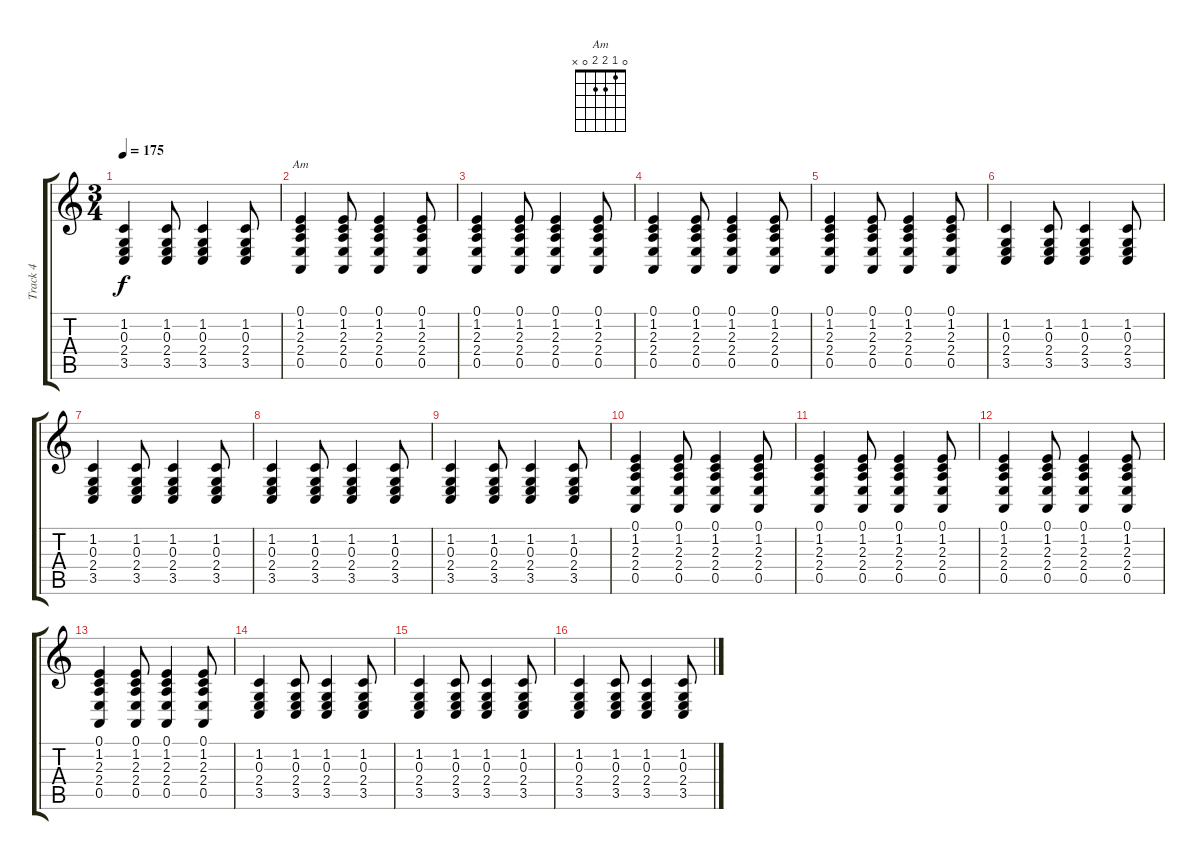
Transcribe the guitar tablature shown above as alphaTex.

\track ("Track 4" "Track 4") {instrument brightacousticpiano}
\staff {score tabs}
\tuning (E4 B3 G3 D3 A2 E2) {hide}
\chord ("Am" 0 1 2 2 0 x)
\ts (3 4)
\tempo 175
\clef g2
\ks c
(1.2 0.3 2.4 3.5).4{dy f} (1.2 0.3 2.4 3.5).8 (1.2 0.3 2.4 3.5).4 (1.2 0.3 2.4 3.5).8 |
(0.1 1.2 2.3 2.4 0.5).4{ch "Am"} (0.1 1.2 2.3 2.4 0.5).8 (0.1 1.2 2.3 2.4 0.5).4 (0.1 1.2 2.3 2.4 0.5).8 |
(0.1 1.2 2.3 2.4 0.5).4 (0.1 1.2 2.3 2.4 0.5).8 (0.1 1.2 2.3 2.4 0.5).4 (0.1 1.2 2.3 2.4 0.5).8 |
(0.1 1.2 2.3 2.4 0.5).4 (0.1 1.2 2.3 2.4 0.5).8 (0.1 1.2 2.3 2.4 0.5).4 (0.1 1.2 2.3 2.4 0.5).8 |
(0.1 1.2 2.3 2.4 0.5).4 (0.1 1.2 2.3 2.4 0.5).8 (0.1 1.2 2.3 2.4 0.5).4 (0.1 1.2 2.3 2.4 0.5).8 |
(1.2 0.3 2.4 3.5).4 (1.2 0.3 2.4 3.5).8 (1.2 0.3 2.4 3.5).4 (1.2 0.3 2.4 3.5).8 |
(1.2 0.3 2.4 3.5).4 (1.2 0.3 2.4 3.5).8 (1.2 0.3 2.4 3.5).4 (1.2 0.3 2.4 3.5).8 |
(1.2 0.3 2.4 3.5).4 (1.2 0.3 2.4 3.5).8 (1.2 0.3 2.4 3.5).4 (1.2 0.3 2.4 3.5).8 |
(1.2 0.3 2.4 3.5).4 (1.2 0.3 2.4 3.5).8 (1.2 0.3 2.4 3.5).4 (1.2 0.3 2.4 3.5).8 |
(0.1 1.2 2.3 2.4 0.5).4 (0.1 1.2 2.3 2.4 0.5).8 (0.1 1.2 2.3 2.4 0.5).4 (0.1 1.2 2.3 2.4 0.5).8 |
(0.1 1.2 2.3 2.4 0.5).4 (0.1 1.2 2.3 2.4 0.5).8 (0.1 1.2 2.3 2.4 0.5).4 (0.1 1.2 2.3 2.4 0.5).8 |
(0.1 1.2 2.3 2.4 0.5).4 (0.1 1.2 2.3 2.4 0.5).8 (0.1 1.2 2.3 2.4 0.5).4 (0.1 1.2 2.3 2.4 0.5).8 |
(0.1 1.2 2.3 2.4 0.5).4 (0.1 1.2 2.3 2.4 0.5).8 (0.1 1.2 2.3 2.4 0.5).4 (0.1 1.2 2.3 2.4 0.5).8 |
(1.2 0.3 2.4 3.5).4 (1.2 0.3 2.4 3.5).8 (1.2 0.3 2.4 3.5).4 (1.2 0.3 2.4 3.5).8 |
(1.2 0.3 2.4 3.5).4 (1.2 0.3 2.4 3.5).8 (1.2 0.3 2.4 3.5).4 (1.2 0.3 2.4 3.5).8 |
(1.2 0.3 2.4 3.5).4 (1.2 0.3 2.4 3.5).8 (1.2 0.3 2.4 3.5).4 (1.2 0.3 2.4 3.5).8
